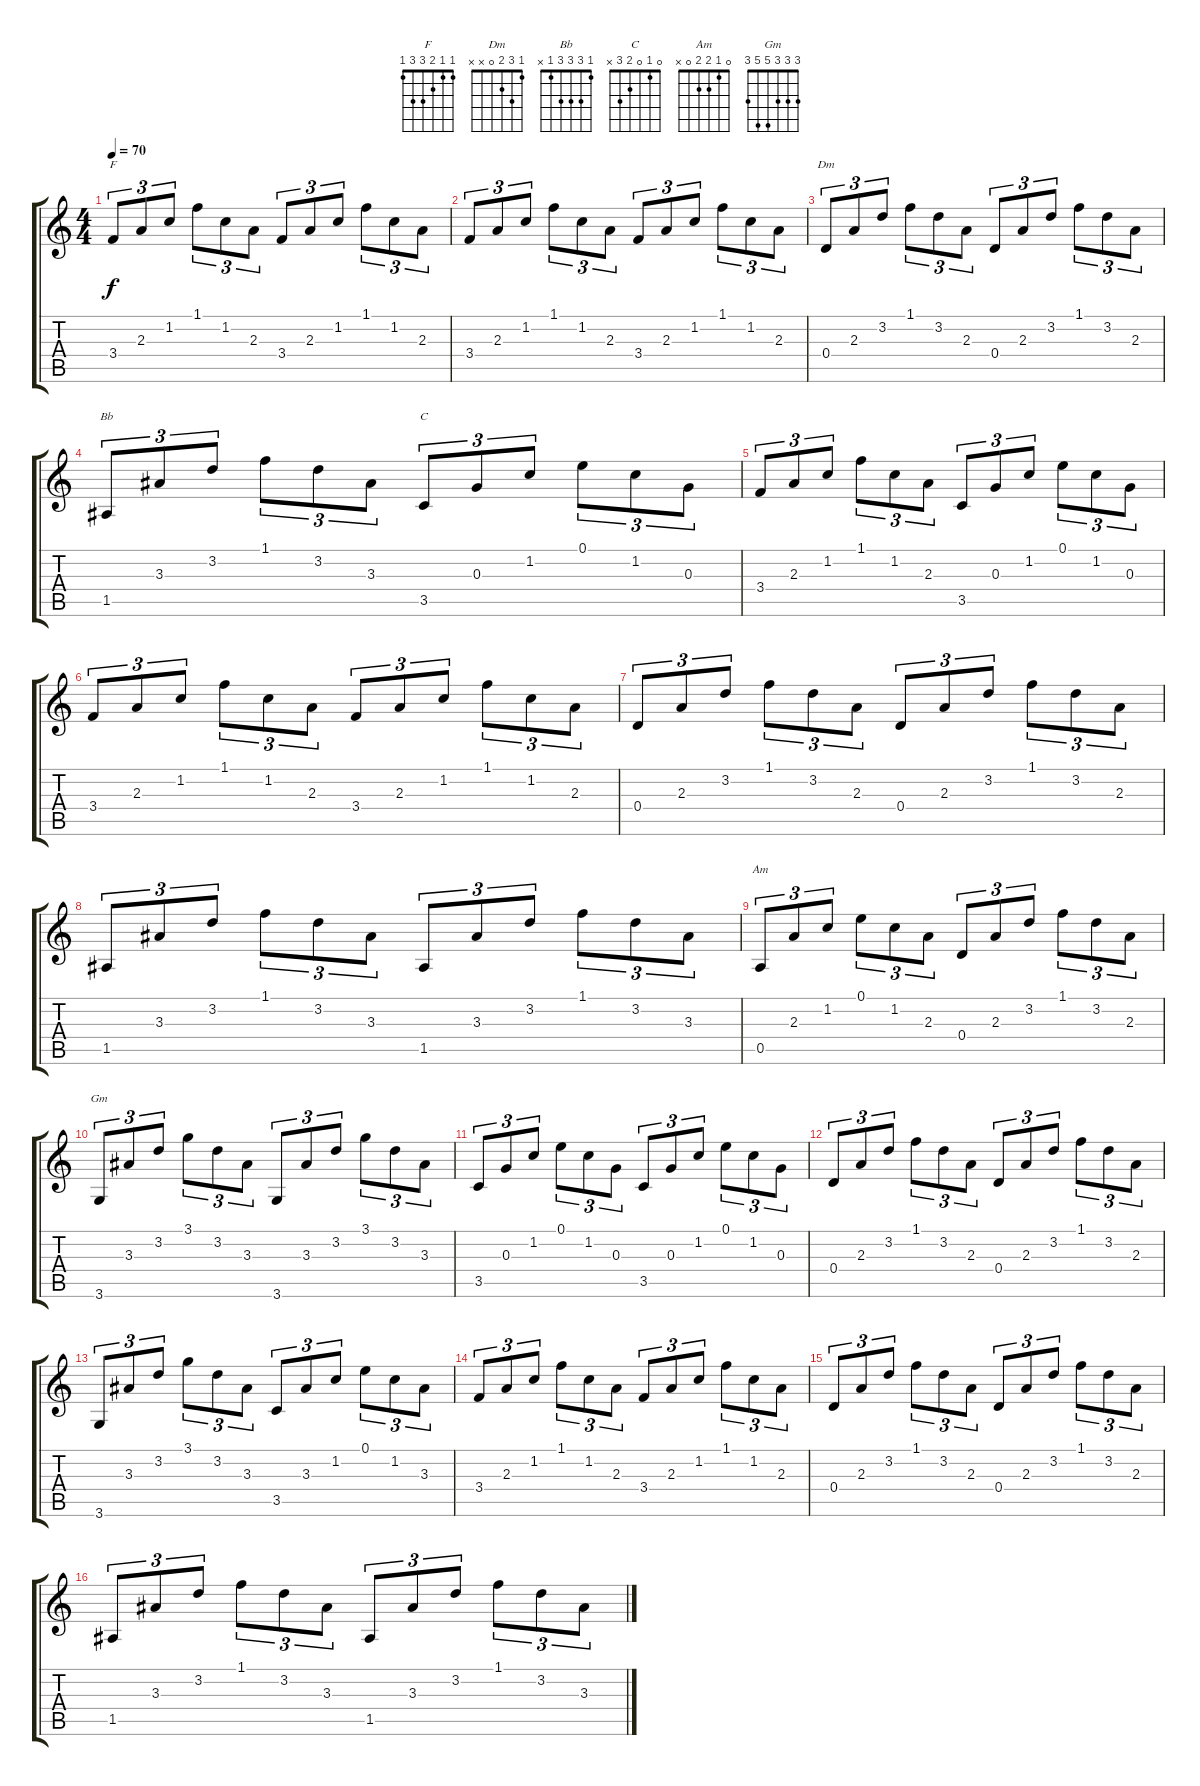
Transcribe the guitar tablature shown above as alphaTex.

\track "" {instrument acousticguitarnylon}
\staff {score tabs}
\tuning (E4 B3 G3 D3 A2 E2) {hide}
\chord ("F" 1 1 2 3 3 1)
\chord ("Dm" 1 3 2 0 x x)
\chord ("Bb" 1 3 3 3 1 x)
\chord ("C" 0 1 0 2 3 x)
\chord ("Am" 0 1 2 2 0 x)
\chord ("Gm" 3 3 3 5 5 3)
\ts (4 4)
\tempo 70
\clef g2
\ks c
3.4.8{tu (3 2) ch "F" dy f instrument acousticguitarnylon} 2.3.8{tu (3 2)} 1.2.8{tu (3 2)} 1.1.8{tu (3 2)} 1.2.8{tu (3 2)} 2.3.8{tu (3 2)} 3.4.8{tu (3 2)} 2.3.8{tu (3 2)} 1.2.8{tu (3 2)} 1.1.8{tu (3 2)} 1.2.8{tu (3 2)} 2.3.8{tu (3 2)} |
3.4.8{tu (3 2)} 2.3.8{tu (3 2)} 1.2.8{tu (3 2)} 1.1.8{tu (3 2)} 1.2.8{tu (3 2)} 2.3.8{tu (3 2)} 3.4.8{tu (3 2)} 2.3.8{tu (3 2)} 1.2.8{tu (3 2)} 1.1.8{tu (3 2)} 1.2.8{tu (3 2)} 2.3.8{tu (3 2)} |
0.4.8{tu (3 2) ch "Dm"} 2.3.8{tu (3 2)} 3.2.8{tu (3 2)} 1.1.8{tu (3 2)} 3.2.8{tu (3 2)} 2.3.8{tu (3 2)} 0.4.8{tu (3 2)} 2.3.8{tu (3 2)} 3.2.8{tu (3 2)} 1.1.8{tu (3 2)} 3.2.8{tu (3 2)} 2.3.8{tu (3 2)} |
1.5.8{tu (3 2) ch "Bb"} 3.3.8{tu (3 2)} 3.2.8{tu (3 2)} 1.1.8{tu (3 2)} 3.2.8{tu (3 2)} 3.3.8{tu (3 2)} 3.5.8{tu (3 2) ch "C"} 0.3.8{tu (3 2)} 1.2.8{tu (3 2)} 0.1.8{tu (3 2)} 1.2.8{tu (3 2)} 0.3.8{tu (3 2)} |
3.4.8{tu (3 2)} 2.3.8{tu (3 2)} 1.2.8{tu (3 2)} 1.1.8{tu (3 2)} 1.2.8{tu (3 2)} 2.3.8{tu (3 2)} 3.5.8{tu (3 2)} 0.3.8{tu (3 2)} 1.2.8{tu (3 2)} 0.1.8{tu (3 2)} 1.2.8{tu (3 2)} 0.3.8{tu (3 2)} |
3.4.8{tu (3 2)} 2.3.8{tu (3 2)} 1.2.8{tu (3 2)} 1.1.8{tu (3 2)} 1.2.8{tu (3 2)} 2.3.8{tu (3 2)} 3.4.8{tu (3 2)} 2.3.8{tu (3 2)} 1.2.8{tu (3 2)} 1.1.8{tu (3 2)} 1.2.8{tu (3 2)} 2.3.8{tu (3 2)} |
0.4.8{tu (3 2)} 2.3.8{tu (3 2)} 3.2.8{tu (3 2)} 1.1.8{tu (3 2)} 3.2.8{tu (3 2)} 2.3.8{tu (3 2)} 0.4.8{tu (3 2)} 2.3.8{tu (3 2)} 3.2.8{tu (3 2)} 1.1.8{tu (3 2)} 3.2.8{tu (3 2)} 2.3.8{tu (3 2)} |
1.5.8{tu (3 2)} 3.3.8{tu (3 2)} 3.2.8{tu (3 2)} 1.1.8{tu (3 2)} 3.2.8{tu (3 2)} 3.3.8{tu (3 2)} 1.5.8{tu (3 2)} 3.3.8{tu (3 2)} 3.2.8{tu (3 2)} 1.1.8{tu (3 2)} 3.2.8{tu (3 2)} 3.3.8{tu (3 2)} |
0.5.8{tu (3 2) ch "Am"} 2.3.8{tu (3 2)} 1.2.8{tu (3 2)} 0.1.8{tu (3 2)} 1.2.8{tu (3 2)} 2.3.8{tu (3 2)} 0.4.8{tu (3 2)} 2.3.8{tu (3 2)} 3.2.8{tu (3 2)} 1.1.8{tu (3 2)} 3.2.8{tu (3 2)} 2.3.8{tu (3 2)} |
3.6.8{tu (3 2) ch "Gm"} 3.3.8{tu (3 2)} 3.2.8{tu (3 2)} 3.1.8{tu (3 2)} 3.2.8{tu (3 2)} 3.3.8{tu (3 2)} 3.6.8{tu (3 2)} 3.3.8{tu (3 2)} 3.2.8{tu (3 2)} 3.1.8{tu (3 2)} 3.2.8{tu (3 2)} 3.3.8{tu (3 2)} |
3.5.8{tu (3 2)} 0.3.8{tu (3 2)} 1.2.8{tu (3 2)} 0.1.8{tu (3 2)} 1.2.8{tu (3 2)} 0.3.8{tu (3 2)} 3.5.8{tu (3 2)} 0.3.8{tu (3 2)} 1.2.8{tu (3 2)} 0.1.8{tu (3 2)} 1.2.8{tu (3 2)} 0.3.8{tu (3 2)} |
0.4.8{tu (3 2)} 2.3.8{tu (3 2)} 3.2.8{tu (3 2)} 1.1.8{tu (3 2)} 3.2.8{tu (3 2)} 2.3.8{tu (3 2)} 0.4.8{tu (3 2)} 2.3.8{tu (3 2)} 3.2.8{tu (3 2)} 1.1.8{tu (3 2)} 3.2.8{tu (3 2)} 2.3.8{tu (3 2)} |
3.6.8{tu (3 2)} 3.3.8{tu (3 2)} 3.2.8{tu (3 2)} 3.1.8{tu (3 2)} 3.2.8{tu (3 2)} 3.3.8{tu (3 2)} 3.5.8{tu (3 2)} 3.3.8{tu (3 2)} 1.2.8{tu (3 2)} 0.1.8{tu (3 2)} 1.2.8{tu (3 2)} 3.3.8{tu (3 2)} |
3.4.8{tu (3 2)} 2.3.8{tu (3 2)} 1.2.8{tu (3 2)} 1.1.8{tu (3 2)} 1.2.8{tu (3 2)} 2.3.8{tu (3 2)} 3.4.8{tu (3 2)} 2.3.8{tu (3 2)} 1.2.8{tu (3 2)} 1.1.8{tu (3 2)} 1.2.8{tu (3 2)} 2.3.8{tu (3 2)} |
0.4.8{tu (3 2)} 2.3.8{tu (3 2)} 3.2.8{tu (3 2)} 1.1.8{tu (3 2)} 3.2.8{tu (3 2)} 2.3.8{tu (3 2)} 0.4.8{tu (3 2)} 2.3.8{tu (3 2)} 3.2.8{tu (3 2)} 1.1.8{tu (3 2)} 3.2.8{tu (3 2)} 2.3.8{tu (3 2)} |
1.5.8{tu (3 2)} 3.3.8{tu (3 2)} 3.2.8{tu (3 2)} 1.1.8{tu (3 2)} 3.2.8{tu (3 2)} 3.3.8{tu (3 2)} 1.5.8{tu (3 2)} 3.3.8{tu (3 2)} 3.2.8{tu (3 2)} 1.1.8{tu (3 2)} 3.2.8{tu (3 2)} 3.3.8{tu (3 2)}
